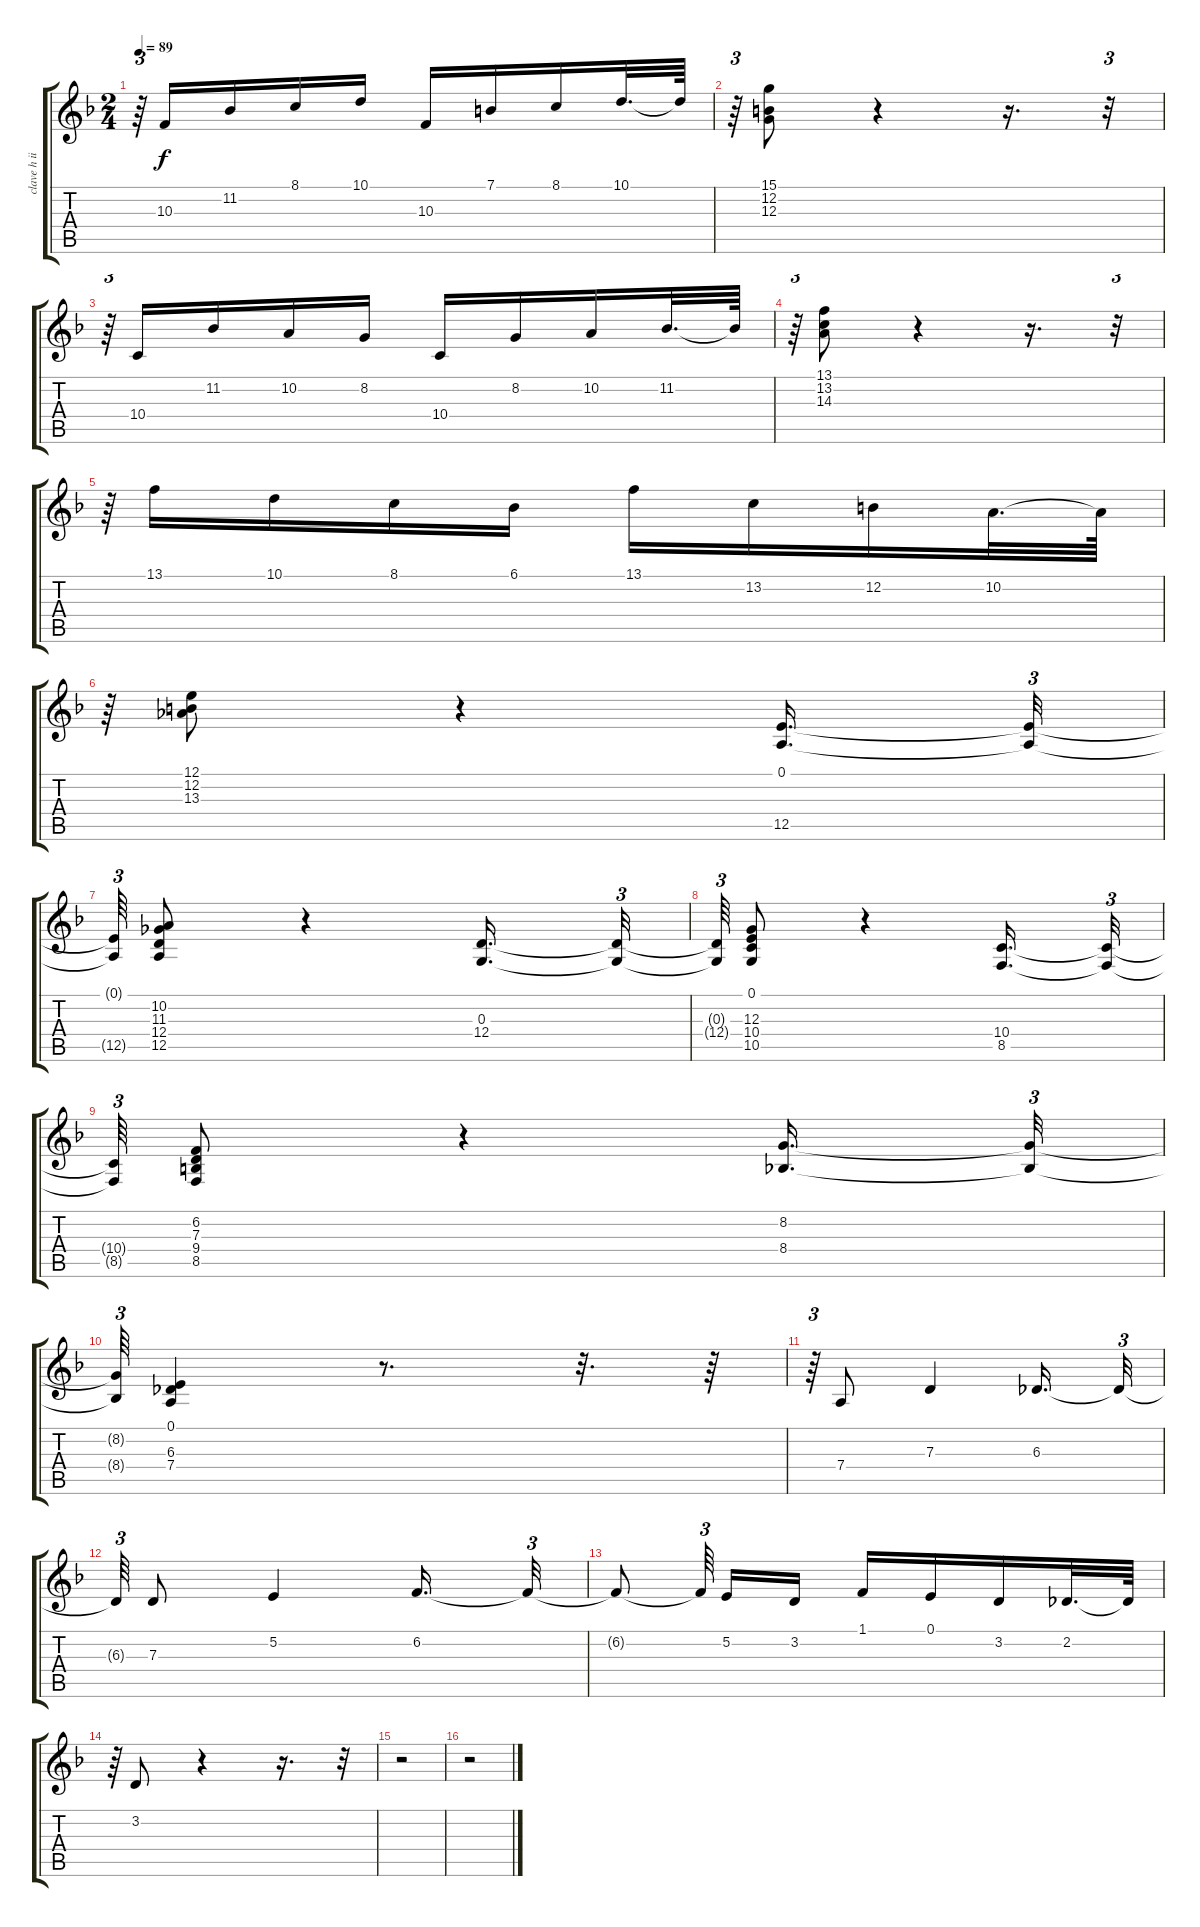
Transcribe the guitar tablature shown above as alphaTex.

\track ("clave h iii" "clave h ii") {instrument harpsichord}
\staff {score tabs}
\tuning (E4 B3 G3 D3 A2 E2) {hide}
\ts (2 4)
\tempo 89
\clef g2
\ks dminor
r.64{tu (3 2) dy f} 10.3.16 11.2.16 8.1.16 10.1.16 10.3.16 7.1.16 8.1.16 10.1.32{d} 10.1{t}.64 |
r.64{tu (3 2)} (15.1 12.2 12.3).8 r.4 r.16{d} r.32{tu (3 2)} |
r.64{tu (3 2)} 10.4.16 11.2.16 10.2.16 8.2.16 10.4.16 8.2.16 10.2.16 11.2.32{d} 11.2{t}.64 |
r.64{tu (3 2)} (13.1 13.2 14.3).8 r.4 r.16{d} r.32{tu (3 2)} |
r.64{tu (3 2)} 13.1.16 10.1.16 8.1.16 6.1.16 13.1.16 13.2.16 12.2.16 10.2.32{d} 10.2{t}.64 |
r.64{tu (3 2)} (12.1 12.2 13.3).8 r.4 (0.1 12.5).16{d} (0.1{t} 12.5{t}).32{tu (3 2)} |
(0.1{t} 12.5{t}).64{tu (3 2)} (10.2 11.3 12.4 12.5).8 r.4 (0.3 12.4).16{d} (0.3{t} 12.4{t}).32{tu (3 2)} |
(0.3{t} 12.4{t}).64{tu (3 2)} (0.1 12.3 10.4 10.5).8 r.4 (10.4 8.5).16{d} (10.4{t} 8.5{t}).32{tu (3 2)} |
(10.4{t} 8.5{t}).64{tu (3 2)} (6.2 7.3 9.4 8.5).8 r.4 (8.2 8.4).16{d} (8.2{t} 8.4{t}).32{tu (3 2)} |
(8.2{t} 8.4{t}).64{tu (3 2)} (0.1 6.3 7.4).4 r.8{d} r.32{d} r.64 |
r.64{tu (3 2)} 7.4.8 7.3.4 6.3.16{d} 6.3{t}.32{tu (3 2)} |
6.3{t}.64{tu (3 2)} 7.3.8 5.2.4 6.2.16{d} 6.2{t}.32{tu (3 2)} |
6.2{t}.8 6.2{t}.64{tu (3 2)} 5.2.16 3.2.16 1.1.16 0.1.16 3.2.16 2.2.32{d} 2.2{t}.64 |
r.64{tu (3 2)} 3.2.8 r.4 r.16{d} r.32{tu (3 2)} |
r.2 |
r.2
